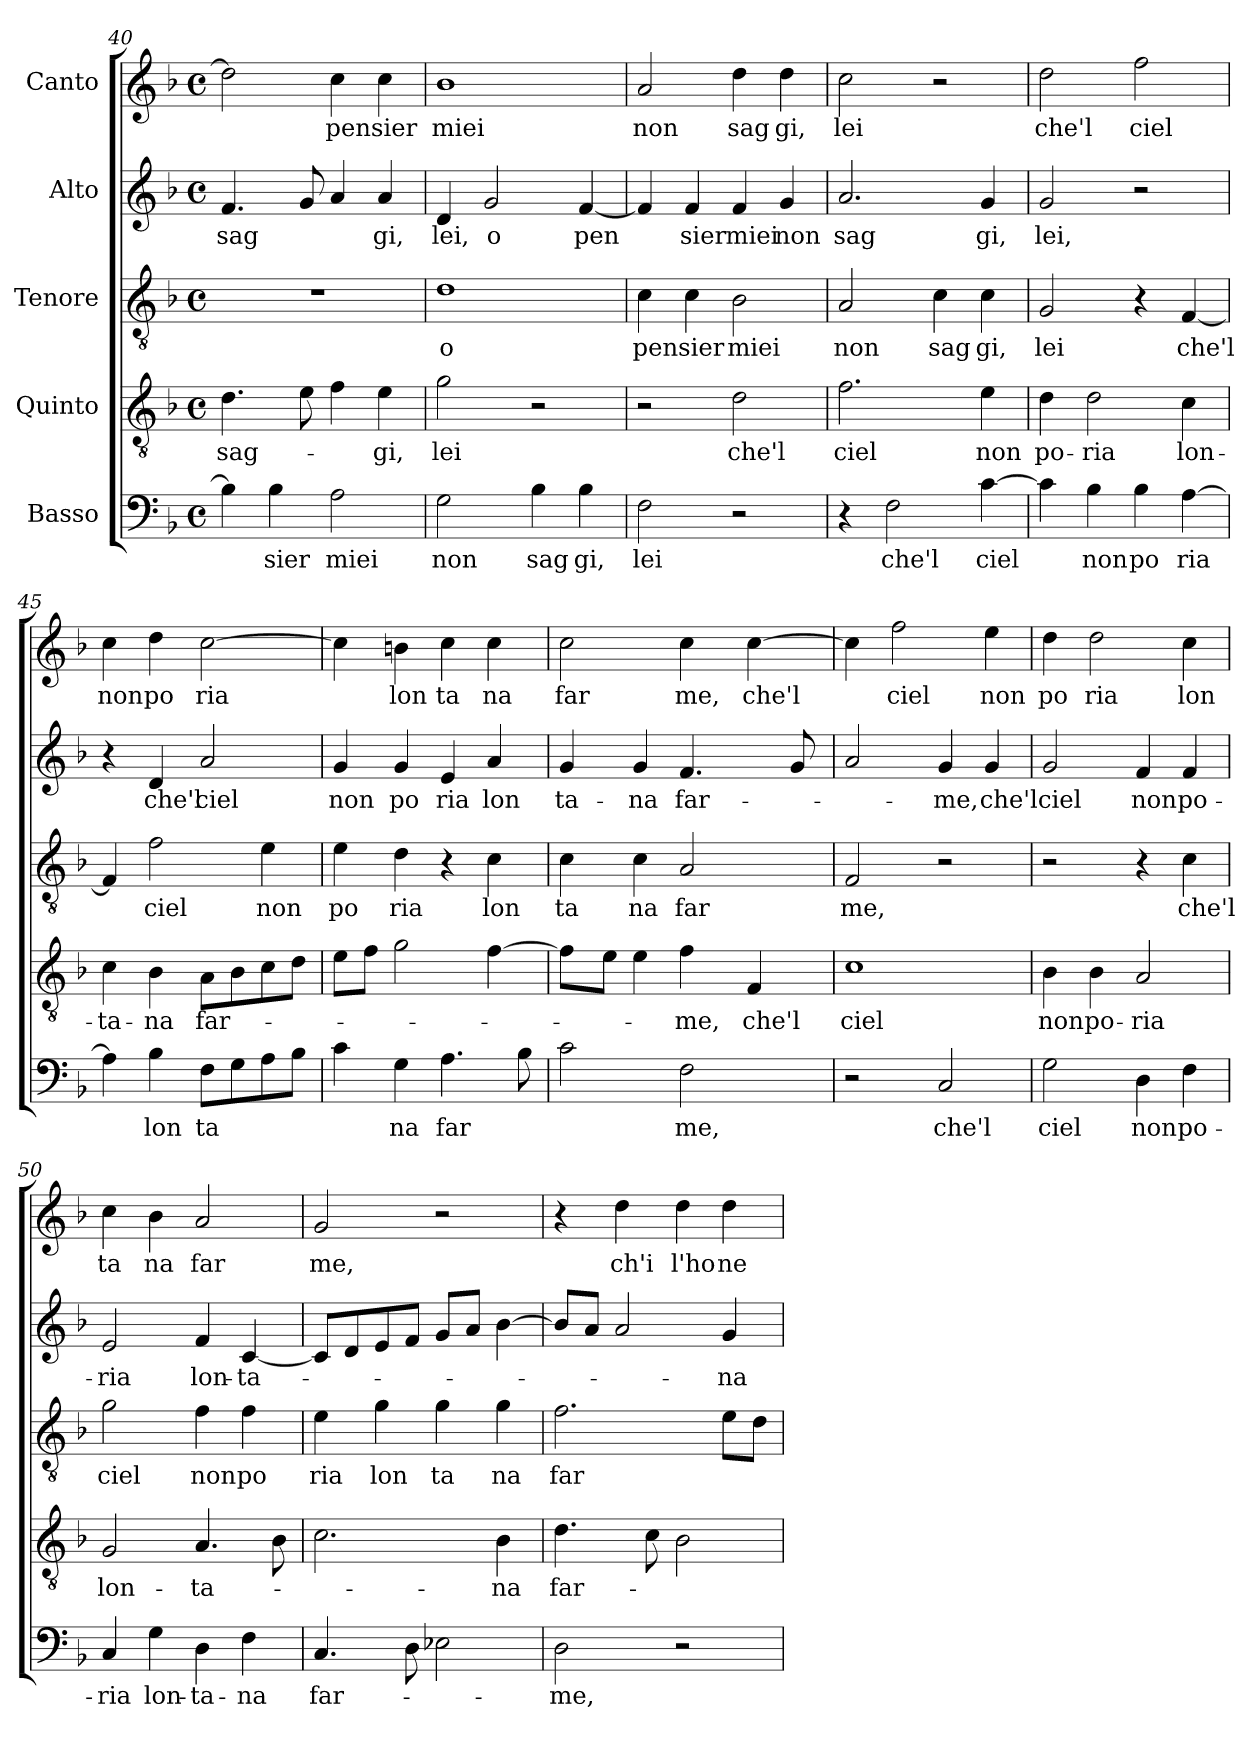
**kern	**text	**kern	**text	**kern	**text	**kern	**text	**kern	**text
*part5	*part5	*part4	*part4	*part3	*part3	*part2	*part2	*part1	*part1
*staff5	*staff5	*staff4	*staff4	*staff3	*staff3	*staff2	*staff2	*staff1	*staff1
*I"Basso	*	*I"Quinto	*	*I"Tenore	*	*I"Alto	*	*I"Canto	*
!!LO:PB:g=z
*clefF4	*	*clefGv2	*	*clefGv2	*	*clefG2	*	*clefG2	*
*k[b-]	*	*k[b-]	*	*k[b-]	*	*k[b-]	*	*k[b-]	*
*F:	*	*F:	*	*F:	*	*F:	*	*F:	*
*M4/4	*	*M4/4	*	*M4/4	*	*M4/4	*	*M4/4	*
*met(c)	*	*met(c)	*	*met(c)	*	*met(c)	*	*met(c)	*
=40	=40	=40	=40	=40	=40	=40	=40	=40	=40
!	!	!	!LO:LY:b	!	!	!	!LO:LY:b	!	!
4B-\]	.	4.d\	sag-	1r	.	4.f/	sag	2dd\]	.
!	!LO:LY:b:cj	!	!	!	!	!	!	!	!
4B-\	sier	.	.	.	.	.	.	.	.
.	.	8e\	.	.	.	8g/	.	.	.
!	!LO:LY:b:cj	!	!	!	!	!	!	!	!LO:LY:b
2A\	miei	4f\	.	.	.	4a/	.	4cc\	pensier
!	!	!	!LO:LY:b:cj	!	!	!	!LO:LY:b:cj	!	!
.	.	4e\	-gi,	.	.	4a/	gi,	4cc\	.
=41	=41	=41	=41	=41	=41	=41	=41	=41	=41
!	!LO:LY:b:cj	!	!LO:LY:b:cj	!	!LO:LY:b:cj	!	!LO:LY:b:cj	!	!LO:LY:b:cj
2G\	non	2g\	lei	1d	o	4d/	lei,	1b-	miei
!	!	!	!	!	!	!	!LO:LY:b:cj	!	!
.	.	.	.	.	.	2g/	o	.	.
!	!LO:LY:b:cj	!	!	!	!	!	!	!	!
4B-\	sag	2r	.	.	.	.	.	.	.
!	!LO:LY:b:cj	!	!	!	!	!	!LO:LY:b	!	!
4B-\	gi,	.	.	.	.	[<4f/	pen	.	.
=42	=42	=42	=42	=42	=42	=42	=42	=42	=42
!	!LO:LY:b:cj	!	!	!	!LO:LY:b	!	!	!	!LO:LY:b:cj
2F\	lei	2r	.	4c\	pensier	4f/]	.	2a/	non
!	!	!	!	!	!	!	!LO:LY:b:cj	!	!
.	.	.	.	4c\	.	4f/	sier	.	.
!	!	!	!LO:LY:b:cj	!	!LO:LY:b:cj	!	!LO:LY:b:cj	!	!LO:LY:b:cj
2r	.	2d\	che'l	2B-\	miei	4f/	miei	4dd\	sag
!	!	!	!	!	!	!	!LO:LY:b:cj	!	!LO:LY:b:cj
.	.	.	.	.	.	4g/	non	4dd\	gi,
=43	=43	=43	=43	=43	=43	=43	=43	=43	=43
!	!	!	!LO:LY:b:cj	!	!LO:LY:b:cj	!	!LO:LY:b:cj	!	!LO:LY:b:cj
4r	.	2.f\	ciel	2A/	non	2.a/	sag	2cc\	lei
!	!LO:LY:b:cj	!	!	!	!	!	!	!	!
2F\	che'l	.	.	.	.	.	.	.	.
!	!	!	!	!	!LO:LY:b:cj	!	!	!	!
.	.	.	.	4c\	sag	.	.	2r	.
!	!LO:LY:b	!	!LO:LY:b:cj	!	!LO:LY:b:cj	!	!LO:LY:b:cj	!	!
[>4c\	ciel	4e\	non	4c\	gi,	4g/	gi,	.	.
=44	=44	=44	=44	=44	=44	=44	=44	=44	=44
!	!	!	!LO:LY:b:cj	!	!LO:LY:b:cj	!	!LO:LY:b:cj	!	!LO:LY:b:cj
4c\]	.	4d\	po-	2G/	lei	2g/	lei,	2dd\	che'l
!	!LO:LY:b:cj	!	!LO:LY:b:cj	!	!	!	!	!	!
4B-\	non	2d\	-ria	.	.	.	.	.	.
!	!LO:LY:b:cj	!	!	!	!	!	!	!	!LO:LY:b:cj
4B-\	po	.	.	4r	.	2r	.	2ff\	ciel
!	!LO:LY:b	!	!LO:LY:b:cj	!	!LO:LY:b	!	!	!	!
[>4A\	ria	4c\	lon-	[<4F/	che'l	.	.	.	.
=45	=45	=45	=45	=45	=45	=45	=45	=45	=45
!	!	!	!LO:LY:b:cj	!	!	!	!	!	!LO:LY:b:cj
4A\]	.	4c\	-ta-	4F/]	.	4r	.	4cc\	non
!	!LO:LY:b:cj	!	!LO:LY:b:cj	!	!LO:LY:b:cj	!	!LO:LY:b:cj	!	!LO:LY:b:cj
4B-\	lon	4B-\	-na	2f\	ciel	4d/	che'l	4dd\	po
!	!LO:LY:b:cj	!	!LO:LY:b	!	!	!	!LO:LY:b:cj	!	!LO:LY:b
8F\L	ta	8A\L	far-	.	.	2a/	ciel	[>2cc\	ria
8G\	.	8B-\	.	.	.	.	.	.	.
!	!	!	!	!	!LO:LY:b:cj	!	!	!	!
8A\	.	8c\	.	4e\	non	.	.	.	.
8B-\J	.	8d\J	.	.	.	.	.	.	.
=46	=46	=46	=46	=46	=46	=46	=46	=46	=46
!	!	!	!	!	!LO:LY:b:cj	!	!LO:LY:b:cj	!	!
4c\	.	8e\L	.	4e\	po	4g/	non	4cc\]	.
.	.	8f\J	.	.	.	.	.	.	.
!	!LO:LY:b:cj	!	!	!	!LO:LY:b:cj	!	!LO:LY:b:cj	!	!LO:LY:b:cj
4G\	na	2g\	.	4d\	ria	4g/	po	4bn\	lon
!	!LO:LY:b	!	!	!	!	!	!LO:LY:b:cj	!	!LO:LY:b:cj
4.A\	far	.	.	4r	.	4e/	ria	4cc\	ta
!	!	!	!	!	!LO:LY:b:cj	!	!LO:LY:b:cj	!	!LO:LY:b:cj
.	.	[>4f\	.	4c\	lon	4a/	lon	4cc\	na
8B-\	.	.	.	.	.	.	.	.	.
!!LO:LB:g=z
=47	=47	=47	=47	=47	=47	=47	=47	=47	=47
!	!	!	!	!	!LO:LY:b:cj	!	!LO:LY:b:cj	!	!LO:LY:b:cj
*^	*	*^	*	*	*	*	*	*	*
2c\	16..ryy	.	8f\L]	16.ryy	.	4c\	ta	4g/	ta-	2cc\	far
.	.	.	.	2ryy	.	.	.	.	.	.	.
.	2ryy	.	.	.	.	.	.	.	.	.	.
.	.	.	8e\J	.	.	.	.	.	.	.	.
!	!	!	!	!	!	!	!LO:LY:b:cj	!	!LO:LY:b:cj	!	!
.	.	.	4e\	.	.	4c\	na	4g/	-na	.	.
!	!	!LO:LY:b:cj	!	!	!LO:LY:b:cj	!	!LO:LY:b:cj	!	!LO:LY:b	!	!LO:LY:b:cj
2F\	.	me,	4f\	.	-me,	2A/	far	4.f/	far-	4cc\	me,
.	.	.	.	4ryy	.	.	.	.	.	.	.
.	4ryy	.	.	.	.	.	.	.	.	.	.
!	!	!	!	!	!LO:LY:b:cj	!	!	!	!	!	!LO:LY:b
.	.	.	4F/	.	che'l	.	.	.	.	[>4cc\	che'l
.	.	.	.	8ryy	.	.	.	.	.	.	.
.	8ryy	.	.	.	.	.	.	.	.	.	.
.	.	.	.	.	.	.	.	8g/	.	.	.
.	.	.	.	32ryy	.	.	.	.	.	.	.
.	64ryy	.	.	.	.	.	.	.	.	.	.
=48	=48	=48	=48	=48	=48	=48	=48	=48	=48	=48	=48
!	!	!	!	!	!LO:LY:b:cj	!	!LO:LY:b:cj	!	!	!	!
*v	*v	*	*	*	*	*	*	*	*	*	*
*	*	*v	*v	*	*	*	*	*	*	*
2r	.	1c	ciel	2F/	me,	2a/	.	4cc\]	.
!	!	!	!	!	!	!	!	!	!LO:LY:b:cj
.	.	.	.	.	.	.	.	2ff\	ciel
!	!LO:LY:b:cj	!	!	!	!	!	!LO:LY:b:cj	!	!
2C/	che'l	.	.	2r	.	4g/	-me,	.	.
!	!	!	!	!	!	!	!LO:LY:b:cj	!	!LO:LY:b:cj
.	.	.	.	.	.	4g/	che'l	4ee\	non
=49	=49	=49	=49	=49	=49	=49	=49	=49	=49
!	!LO:LY:b:cj	!	!LO:LY:b:cj	!	!	!	!LO:LY:b:cj	!	!LO:LY:b:cj
2G\	ciel	4B-\	non	2r	.	2g/	ciel	4dd\	po
!	!	!	!LO:LY:b:cj	!	!	!	!	!	!LO:LY:b:cj
.	.	4B-\	po-	.	.	.	.	2dd\	ria
!	!LO:LY:b:cj	!	!LO:LY:b:cj	!	!	!	!LO:LY:b:cj	!	!
4D\	non	2A/	-ria	4r	.	4f/	non	.	.
!	!LO:LY:b:cj	!	!	!	!LO:LY:b:cj	!	!LO:LY:b:cj	!	!LO:LY:b:cj
4F\	po-	.	.	4c\	che'l	4f/	po-	4cc\	lon
=50	=50	=50	=50	=50	=50	=50	=50	=50	=50
!	!LO:LY:b:cj	!	!LO:LY:b:cj	!	!LO:LY:b:cj	!	!LO:LY:b:cj	!	!LO:LY:b:cj
4C/	-ria	2G/	lon-	2g\	ciel	2e/	-ria	4cc\	ta
!	!LO:LY:b:cj	!	!	!	!	!	!	!	!LO:LY:b:cj
4G\	lon-	.	.	.	.	.	.	4b-\	na
!	!LO:LY:b:cj	!	!LO:LY:b:cj	!	!LO:LY:b:cj	!	!LO:LY:b:cj	!	!LO:LY:b:cj
4D\	-ta-	4.A/	-ta-	4f\	non	4f/	lon-	2a/	far
!	!LO:LY:b:cj	!	!	!	!LO:LY:b:cj	!	!LO:LY:b:cj	!	!
4F\	-na	.	.	4f\	po	[<4c/	-ta-	.	.
.	.	8B-\	.	.	.	.	.	.	.
=51	=51	=51	=51	=51	=51	=51	=51	=51	=51
!	!LO:LY:b	!	!	!	!LO:LY:b:cj	!	!	!	!LO:LY:b:cj
4.C/	far-	2.c\	.	4e\	ria	8c/L]	.	2g/	me,
.	.	.	.	.	.	8d/	.	.	.
!	!	!	!	!	!LO:LY:b:cj	!	!	!	!
.	.	.	.	4g\	lon	8e/	.	.	.
8D\	.	.	.	.	.	8f/J	.	.	.
!	!	!	!	!	!LO:LY:b:cj	!	!	!	!
2E-X\	.	.	.	4g\	ta	8g/L	.	2r	.
.	.	.	.	.	.	8a/J	.	.	.
!	!	!	!LO:LY:b:cj	!	!LO:LY:b:cj	!	!	!	!
.	.	4B-\	-na	4g\	na	[<4b-\	.	.	.
=52	=52	=52	=52	=52	=52	=52	=52	=52	=52
!	!LO:LY:b:cj	!	!LO:LY:b	!	!LO:LY:b	!	!	!	!
2D\	-me,	4.d\	far-	2.f\	far	8b-/L]	.	4r	.
.	.	.	.	.	.	8a/J	.	.	.
!	!	!	!	!	!	!	!	!	!LO:LY:b:cj
.	.	.	.	.	.	2a/	.	4dd\	ch'i
.	.	8c\	.	.	.	.	.	.	.
!	!	!	!	!	!	!	!	!	!LO:LY:b:cj
2r	.	2B-\	.	.	.	.	.	4dd\	l'ho
!	!	!	!	!	!	!	!LO:LY:b:cj	!	!LO:LY:b:cj
.	.	.	.	8e\L	.	4g/	-na	4dd\	ne
.	.	.	.	8d\J	.	.	.	.	.
=	=	=	=	=	=	=	=	=	=
*-	*-	*-	*-	*-	*-	*-	*-	*-	*-
